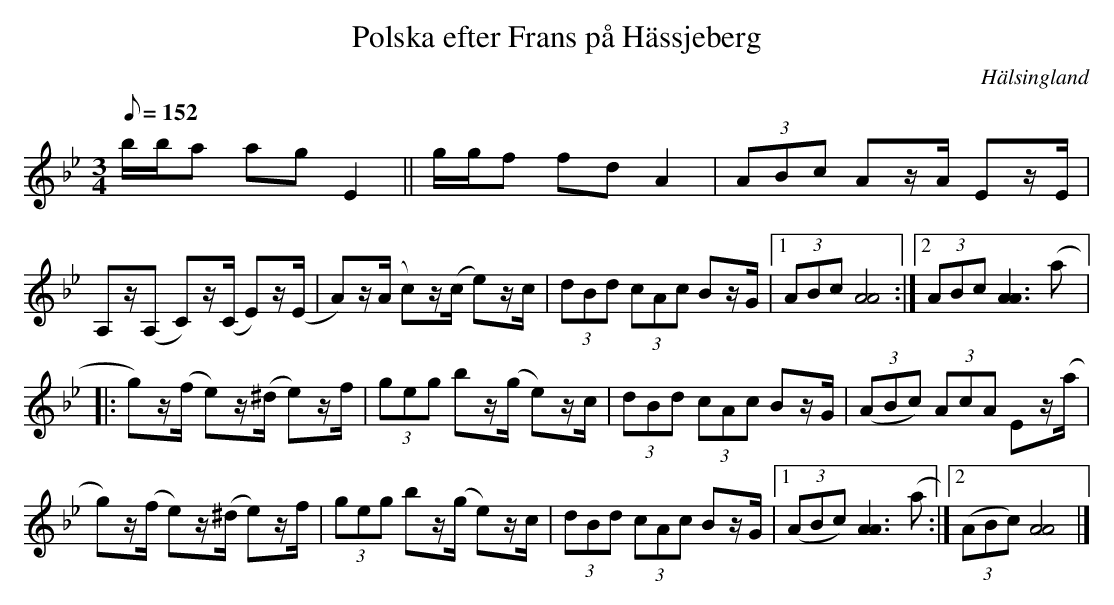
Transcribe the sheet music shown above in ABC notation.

X:1
T:Polska efter Frans på Hässjeberg
O:Hälsingland
M:3/4
L:1/8
Q:152
K:Bb
b/b/-a a-g E2||g/g/-f f-d A2|(3ABc Az/A/ Ez/E/|
A,z/(A, C)z/(C/ E)z/(E/|A)z/(A/ c)z/(c/ e)z/c/|(3dBd (3cAc Bz/G/|[1(3ABc [A4A4]:|[2(3ABc [A3A3](a|:!
g)z/(f/ e)z/(^d/ e)z/f/|(3geg bz/(g/ e)z/c/|(3dBd (3cAc Bz/G/|((3ABc) (3AcA Ez/(a/|!
g)z/(f/ e)z/(^d/ e)z/f/|(3geg bz/(g/ e)z/c/|(3dBd (3cAc Bz/G/|[1((3ABc) [A3A3](a:|[2((3ABc) [A4A4]|]
